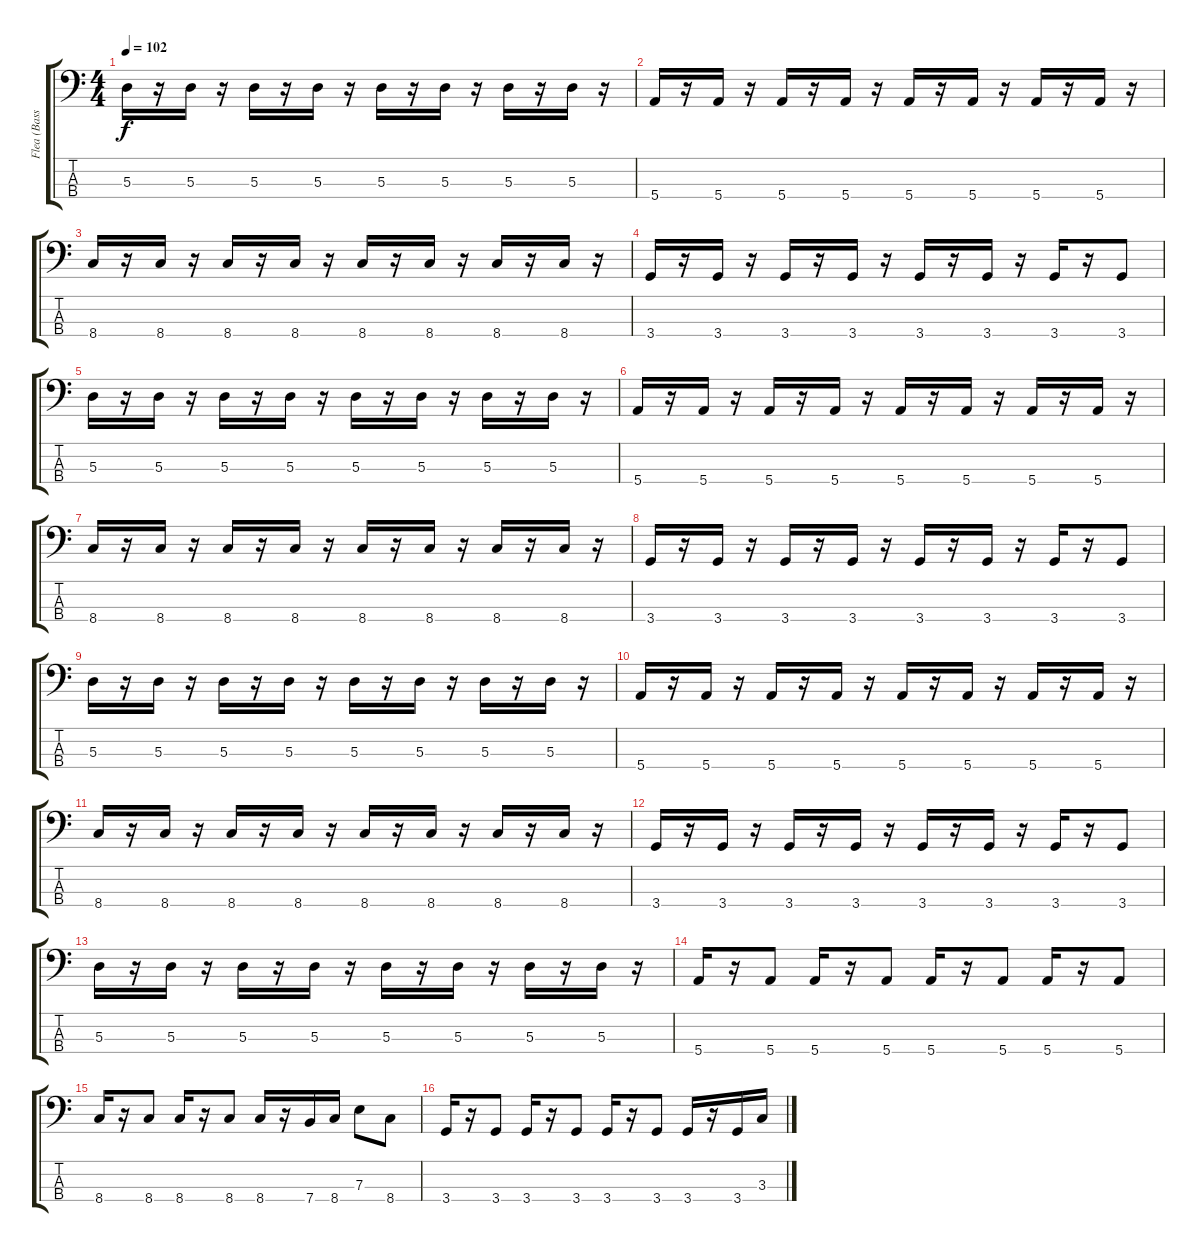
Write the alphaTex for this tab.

\track ("Flea (Basse)" "Flea (Bass") {instrument electricbassfinger}
\staff {score tabs}
\tuning (G2 D2 A1 E1) {hide}
\ts (4 4)
\tempo 102
\clef f4
\ks c
5.3.16{dy f} r.16 5.3.16 r.16 5.3.16 r.16 5.3.16 r.16 5.3.16 r.16 5.3.16 r.16 5.3.16 r.16 5.3.16 r.16 |
5.4.16 r.16 5.4.16 r.16 5.4.16 r.16 5.4.16 r.16 5.4.16 r.16 5.4.16 r.16 5.4.16 r.16 5.4.16 r.16 |
8.4.16 r.16 8.4.16 r.16 8.4.16 r.16 8.4.16 r.16 8.4.16 r.16 8.4.16 r.16 8.4.16 r.16 8.4.16 r.16 |
3.4.16 r.16 3.4.16 r.16 3.4.16 r.16 3.4.16 r.16 3.4.16 r.16 3.4.16 r.16 3.4.16 r.16 3.4.8 |
5.3.16 r.16 5.3.16 r.16 5.3.16 r.16 5.3.16 r.16 5.3.16 r.16 5.3.16 r.16 5.3.16 r.16 5.3.16 r.16 |
5.4.16 r.16 5.4.16 r.16 5.4.16 r.16 5.4.16 r.16 5.4.16 r.16 5.4.16 r.16 5.4.16 r.16 5.4.16 r.16 |
8.4.16 r.16 8.4.16 r.16 8.4.16 r.16 8.4.16 r.16 8.4.16 r.16 8.4.16 r.16 8.4.16 r.16 8.4.16 r.16 |
3.4.16 r.16 3.4.16 r.16 3.4.16 r.16 3.4.16 r.16 3.4.16 r.16 3.4.16 r.16 3.4.16 r.16 3.4.8 |
5.3.16 r.16 5.3.16 r.16 5.3.16 r.16 5.3.16 r.16 5.3.16 r.16 5.3.16 r.16 5.3.16 r.16 5.3.16 r.16 |
5.4.16 r.16 5.4.16 r.16 5.4.16 r.16 5.4.16 r.16 5.4.16 r.16 5.4.16 r.16 5.4.16 r.16 5.4.16 r.16 |
8.4.16 r.16 8.4.16 r.16 8.4.16 r.16 8.4.16 r.16 8.4.16 r.16 8.4.16 r.16 8.4.16 r.16 8.4.16 r.16 |
3.4.16 r.16 3.4.16 r.16 3.4.16 r.16 3.4.16 r.16 3.4.16 r.16 3.4.16 r.16 3.4.16 r.16 3.4.8 |
5.3.16 r.16 5.3.16 r.16 5.3.16 r.16 5.3.16 r.16 5.3.16 r.16 5.3.16 r.16 5.3.16 r.16 5.3.16 r.16 |
5.4.16 r.16 5.4.8 5.4.16 r.16 5.4.8 5.4.16 r.16 5.4.8 5.4.16 r.16 5.4.8 |
8.4.16 r.16 8.4.8 8.4.16 r.16 8.4.8 8.4.16 r.16 7.4.16 8.4.16 7.3.8 8.4.8 |
3.4.16 r.16 3.4.8 3.4.16 r.16 3.4.8 3.4.16 r.16 3.4.8 3.4.16 r.16 3.4.16 3.3.16
